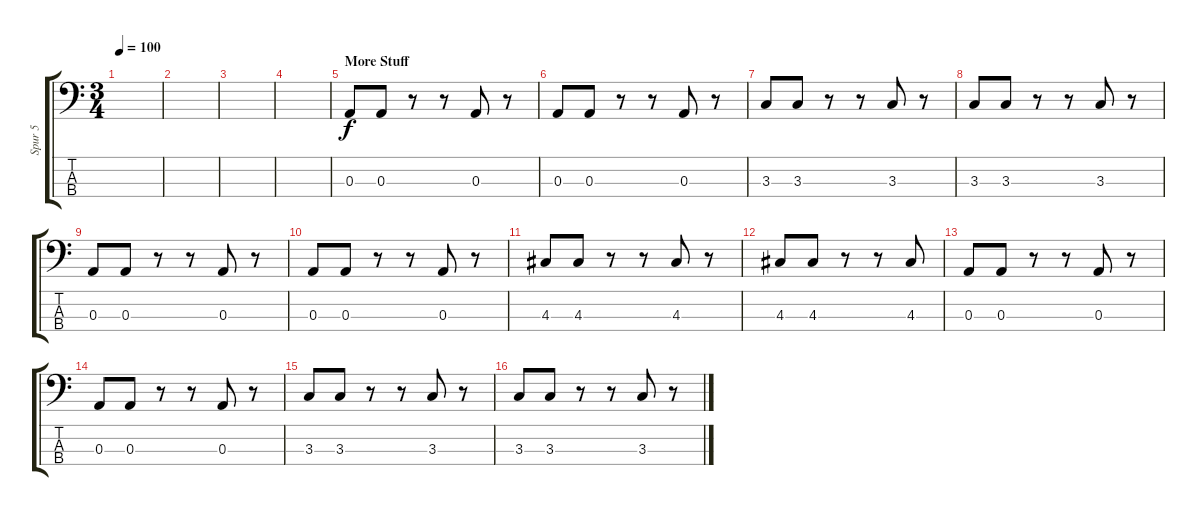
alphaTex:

\track ("Spur 5" "Spur 5") {instrument electricbassfinger}
\staff {score tabs}
\tuning (G2 D2 A1 E1) {hide}
\ts (3 4)
\tempo 100
\clef f4
\ks c
|
|
|
|
\section ("" "More Stuff")
0.3.8 0.3.8 r.8 r.8 0.3.8 r.8 |
0.3.8 0.3.8 r.8 r.8 0.3.8 r.8 |
3.3.8 3.3.8 r.8 r.8 3.3.8 r.8 |
3.3.8 3.3.8 r.8 r.8 3.3.8 r.8 |
0.3.8 0.3.8 r.8 r.8 0.3.8 r.8 |
0.3.8 0.3.8 r.8 r.8 0.3.8 r.8 |
4.3.8 4.3.8 r.8 r.8 4.3.8 r.8 |
4.3.8 4.3.8 r.8 r.8 4.3.8 |
0.3.8 0.3.8 r.8 r.8 0.3.8 r.8 |
0.3.8 0.3.8 r.8 r.8 0.3.8 r.8 |
3.3.8 3.3.8 r.8 r.8 3.3.8 r.8 |
3.3.8 3.3.8 r.8 r.8 3.3.8 r.8
